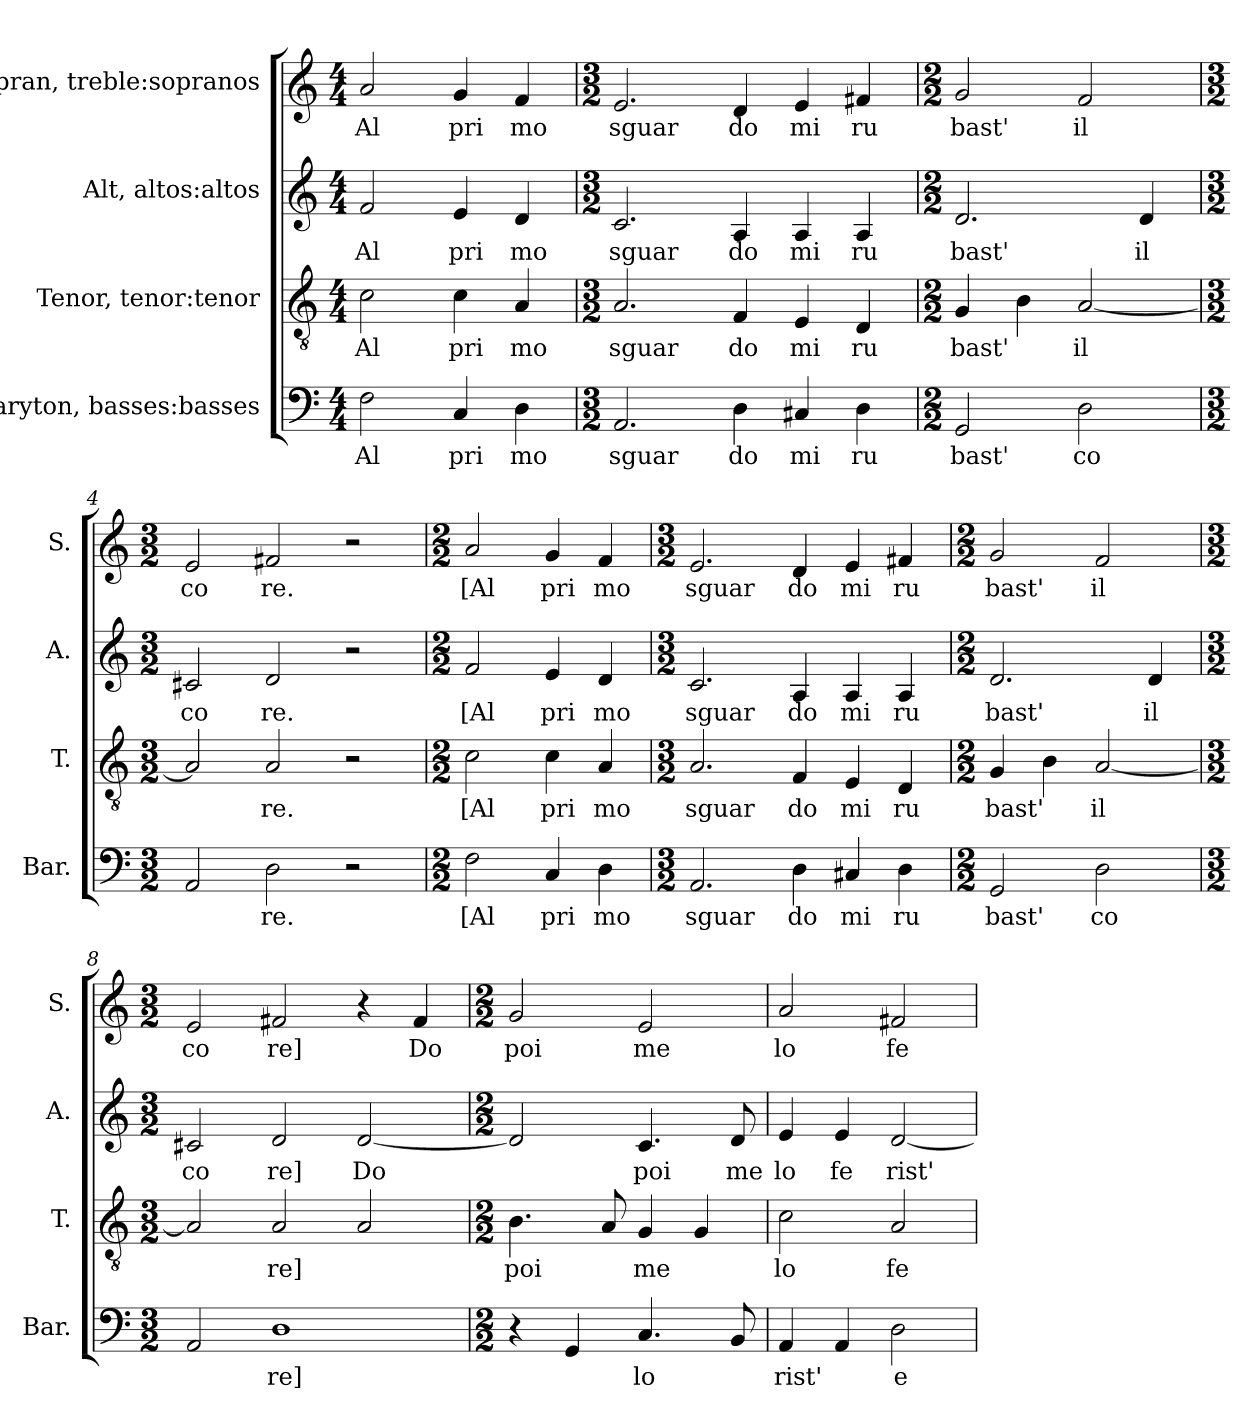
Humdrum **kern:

**kern	**text	**kern	**text	**kern	**text	**kern	**text
*part4	*part4	*part3	*part3	*part2	*part2	*part1	*part1
*staff4	*staff4	*staff3	*staff3	*staff2	*staff2	*staff1	*staff1
*I"Baryton, basses:basses	*	*I"Tenor, tenor:tenor	*	*I"Alt, altos:altos	*	*I"Sopran, treble:sopranos	*
*I'Bar.	*	*I'T.	*	*I'A.	*	*I'S.	*
*clefF4	*	*clefGv2	*	*clefG2	*	*clefG2	*
*k[]	*	*k[]	*	*k[]	*	*k[]	*
*M4/4	*	*M4/4	*	*M4/4	*	*M4/4	*
*MM192	*	*MM192	*	*MM192	*	*MM192	*
=1	=1	=1	=1	=1	=1	=1	=1
!	!LO:LY:b	!	!LO:LY:b	!	!LO:LY:b	!	!LO:LY:b
2F\	Al	2c\	Al	2f/	Al	2a/	Al
!	!LO:LY:b	!	!LO:LY:b	!	!LO:LY:b	!	!LO:LY:b
4C/	pri	4c\	pri	4e/	pri	4g/	pri
!	!LO:LY:b	!	!LO:LY:b	!	!LO:LY:b	!	!LO:LY:b
4D\	mo	4A/	mo	4d/	mo	4f/	mo
=2	=2	=2	=2	=2	=2	=2	=2
*M3/2	*	*M3/2	*	*M3/2	*	*M3/2	*
!	!LO:LY:b	!	!LO:LY:b	!	!LO:LY:b	!	!LO:LY:b
2.AA/	sguar	2.A/	sguar	2.c/	sguar	2.e/	sguar
!	!LO:LY:b	!	!LO:LY:b	!	!LO:LY:b	!	!LO:LY:b
4D\	do	4F/	do	4A/	do	4d/	do
!	!LO:LY:b	!	!LO:LY:b	!	!LO:LY:b	!	!LO:LY:b
4C#X/	mi	4E/	mi	4A/	mi	4e/	mi
!	!LO:LY:b	!	!LO:LY:b	!	!LO:LY:b	!	!LO:LY:b
4D\	ru	4D/	ru	4A/	ru	4f#X/	ru
=3	=3	=3	=3	=3	=3	=3	=3
*M2/2	*	*M2/2	*	*M2/2	*	*M2/2	*
!	!LO:LY:b	!	!LO:LY:b	!	!LO:LY:b	!	!LO:LY:b
2GG/	bast'	4G/	bast'	2.d/	bast'	2g/	bast'
.	.	4B\	.	.	.	.	.
!	!LO:LY:b	!	!LO:LY:b	!	!	!	!LO:LY:b
2D\	co	[2A/	il	.	.	2f/	il
!	!	!	!	!	!LO:LY:b	!	!
.	.	.	.	4d/	il	.	.
=4	=4	=4	=4	=4	=4	=4	=4
*M3/2	*	*M3/2	*	*M3/2	*	*M3/2	*
!	!	!	!	!	!LO:LY:b	!	!LO:LY:b
2AA/	.	2A/]	.	2c#X/	co	2e/	co
!	!LO:LY:b	!	!LO:LY:b	!	!LO:LY:b	!	!LO:LY:b
2D\	re.	2A/	re.	2d/	re.	2f#X/	re.
2r	.	2r	.	2r	.	2r	.
=5	=5	=5	=5	=5	=5	=5	=5
*M2/2	*	*M2/2	*	*M2/2	*	*M2/2	*
!	!LO:LY:b	!	!LO:LY:b	!	!LO:LY:b	!	!LO:LY:b
2F\	[Al	2c\	[Al	2f/	[Al	2a/	[Al
!	!LO:LY:b	!	!LO:LY:b	!	!LO:LY:b	!	!LO:LY:b
4C/	pri	4c\	pri	4e/	pri	4g/	pri
!	!LO:LY:b	!	!LO:LY:b	!	!LO:LY:b	!	!LO:LY:b
4D\	mo	4A/	mo	4d/	mo	4f/	mo
!!LO:LB:g=z
=6	=6	=6	=6	=6	=6	=6	=6
*M3/2	*	*M3/2	*	*M3/2	*	*M3/2	*
!	!LO:LY:b	!	!LO:LY:b	!	!LO:LY:b	!	!LO:LY:b
2.AA/	sguar	2.A/	sguar	2.c/	sguar	2.e/	sguar
!	!LO:LY:b	!	!LO:LY:b	!	!LO:LY:b	!	!LO:LY:b
4D\	do	4F/	do	4A/	do	4d/	do
!	!LO:LY:b	!	!LO:LY:b	!	!LO:LY:b	!	!LO:LY:b
4C#X/	mi	4E/	mi	4A/	mi	4e/	mi
!	!LO:LY:b	!	!LO:LY:b	!	!LO:LY:b	!	!LO:LY:b
4D\	ru	4D/	ru	4A/	ru	4f#X/	ru
=7	=7	=7	=7	=7	=7	=7	=7
*M2/2	*	*M2/2	*	*M2/2	*	*M2/2	*
!	!LO:LY:b	!	!LO:LY:b	!	!LO:LY:b	!	!LO:LY:b
2GG/	bast'	4G/	bast'	2.d/	bast'	2g/	bast'
.	.	4B\	.	.	.	.	.
!	!LO:LY:b	!	!LO:LY:b	!	!	!	!LO:LY:b
2D\	co	[2A/	il	.	.	2f/	il
!	!	!	!	!	!LO:LY:b	!	!
.	.	.	.	4d/	il	.	.
=8	=8	=8	=8	=8	=8	=8	=8
*M3/2	*	*M3/2	*	*M3/2	*	*M3/2	*
!	!	!	!	!	!LO:LY:b	!	!LO:LY:b
2AA/	.	2A/]	.	2c#X/	co	2e/	co
!	!LO:LY:b	!	!LO:LY:b	!	!LO:LY:b	!	!LO:LY:b
1D	re]	2A/	re]	2d/	re]	2f#X/	re]
!	!	!	!	!	!LO:LY:b	!	!
.	.	2A/	.	[2d/	Do	4r	.
!	!	!	!	!	!	!	!LO:LY:b
.	.	.	.	.	.	4f#/	Do
=9	=9	=9	=9	=9	=9	=9	=9
*M2/2	*	*M2/2	*	*M2/2	*	*M2/2	*
!	!	!	!LO:LY:b	!	!	!	!LO:LY:b
4r	.	4.B\	poi	2d/]	.	2g/	poi
4GG/	.	.	.	.	.	.	.
.	.	8A/	.	.	.	.	.
!	!LO:LY:b	!	!LO:LY:b	!	!LO:LY:b	!	!LO:LY:b
4.C/	lo	4G/	me	4.c/	poi	2e/	me
.	.	4G/	.	.	.	.	.
!	!	!	!	!	!LO:LY:b	!	!
8BB/	.	.	.	8d/	me	.	.
=10	=10	=10	=10	=10	=10	=10	=10
!	!LO:LY:b	!	!LO:LY:b	!	!LO:LY:b	!	!LO:LY:b
4AA/	rist'	2c\	lo	4e/	lo	2a/	lo
!	!	!	!	!	!LO:LY:b	!	!
4AA/	.	.	.	4e/	fe	.	.
!	!LO:LY:b	!	!LO:LY:b	!	!LO:LY:b	!	!LO:LY:b
2D\	e	2A/	fe	[2d/	rist'	2f#X/	fe
=	=	=	=	=	=	=	=
*-	*-	*-	*-	*-	*-	*-	*-
